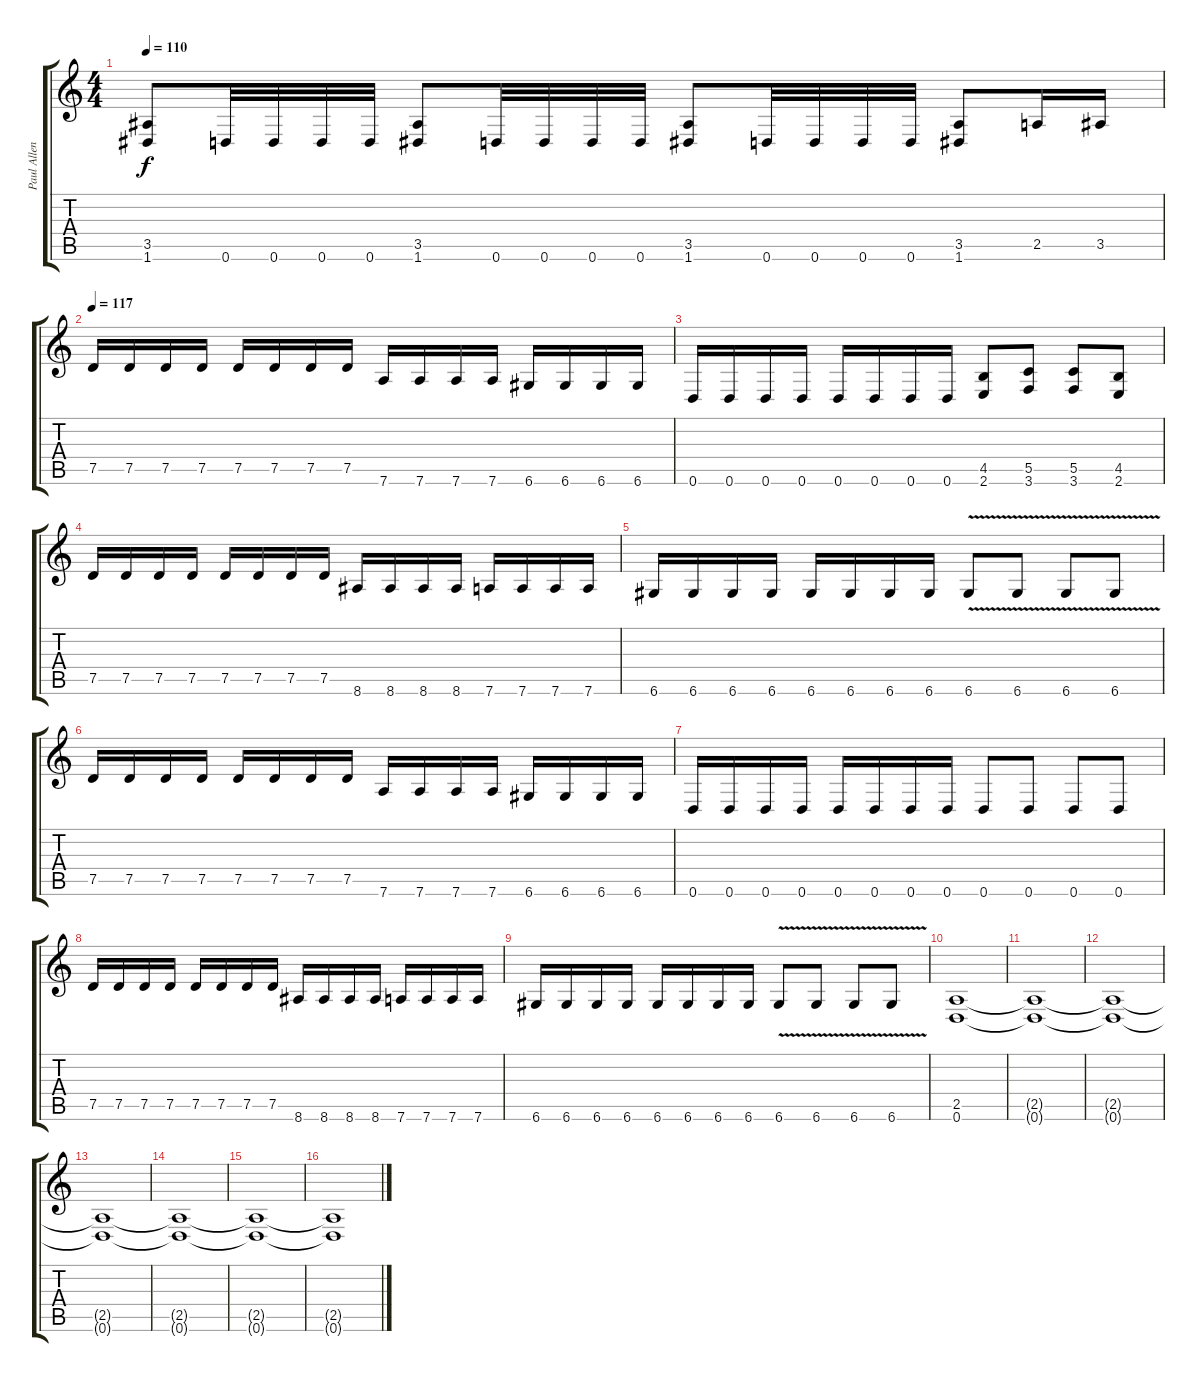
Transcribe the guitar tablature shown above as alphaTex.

\track ("Paul Allender" "Paul Allen") {instrument overdrivenguitar}
\staff {score tabs}
\tuning (D4 A3 F3 C3 G2 D2) {hide}
\ts (4 4)
\tempo 110
\clef g2
\ks c
(3.5 1.6).8{dy f} 0.6.32 0.6.32 0.6.32 0.6.32 (3.5 1.6).8 0.6.32 0.6.32 0.6.32 0.6.32 (3.5 1.6).8 0.6.32 0.6.32 0.6.32 0.6.32 (3.5 1.6).8 2.5.16 3.5.16 |
\tempo 117
7.5.16 7.5.16 7.5.16 7.5.16 7.5.16 7.5.16 7.5.16 7.5.16 7.6.16 7.6.16 7.6.16 7.6.16 6.6.16 6.6.16 6.6.16 6.6.16 |
0.6.16 0.6.16 0.6.16 0.6.16 0.6.16 0.6.16 0.6.16 0.6.16 (4.5 2.6).8 (5.5 3.6).8 (5.5 3.6).8 (4.5 2.6).8 |
7.5.16 7.5.16 7.5.16 7.5.16 7.5.16 7.5.16 7.5.16 7.5.16 8.6.16 8.6.16 8.6.16 8.6.16 7.6.16 7.6.16 7.6.16 7.6.16 |
6.6.16 6.6.16 6.6.16 6.6.16 6.6.16 6.6.16 6.6.16 6.6.16 6.6{v}.8 6.6{v}.8 6.6{v}.8 6.6{v}.8 |
7.5.16 7.5.16 7.5.16 7.5.16 7.5.16 7.5.16 7.5.16 7.5.16 7.6.16 7.6.16 7.6.16 7.6.16 6.6.16 6.6.16 6.6.16 6.6.16 |
0.6.16 0.6.16 0.6.16 0.6.16 0.6.16 0.6.16 0.6.16 0.6.16 0.6.8 0.6.8 0.6.8 0.6.8 |
7.5.16 7.5.16 7.5.16 7.5.16 7.5.16 7.5.16 7.5.16 7.5.16 8.6.16 8.6.16 8.6.16 8.6.16 7.6.16 7.6.16 7.6.16 7.6.16 |
6.6.16 6.6.16 6.6.16 6.6.16 6.6.16 6.6.16 6.6.16 6.6.16 6.6{v}.8 6.6{v}.8 6.6{v}.8 6.6{v}.8 |
(2.5 0.6).1 |
(2.5{t} 0.6{t}).1 |
(2.5{t} 0.6{t}).1 |
(2.5{t} 0.6{t}).1 |
(2.5{t} 0.6{t}).1 |
(2.5{t} 0.6{t}).1 |
(2.5{t} 0.6{t}).1
